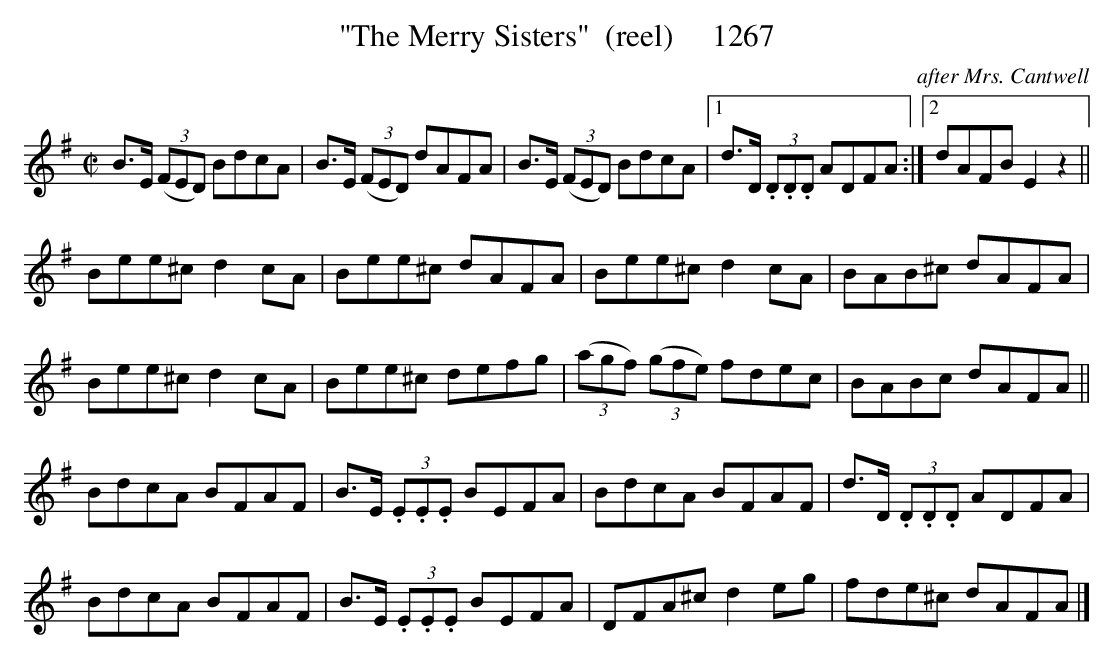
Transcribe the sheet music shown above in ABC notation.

X:1
T:"The Merry Sisters"  (reel)     1267
C:after Mrs. Cantwell
BRENNAN July 2003 (HTTP://WWW.SOSYOURMOM.COM)
M:C|
L:1/8
K:G
B3/2E/2  (3(FED) BdcA|B3/2E/2  (3(FED) dAFA|B3/2E/2  (3(FED) BdcA|[1d3/2D/2  (3.D.D.D ADFA:|[2dAFB E2z2||
Bee^c d2cA|Bee^c dAFA|Bee^c d2cA|BAB^c dAFA|
Bee^c d2cA|Bee^c defg| (3(agf)  (3(gfe) fdec|BABc dAFA||
BdcA BFAF|B3/2E/2  (3.E.E.E BEFA|BdcA BFAF|d3/2D/2  (3.D.D.D ADFA|
BdcA BFAF|B3/2E/2  (3.E.E.E BEFA|DFA^c d2eg|fde^c dAFA|]
